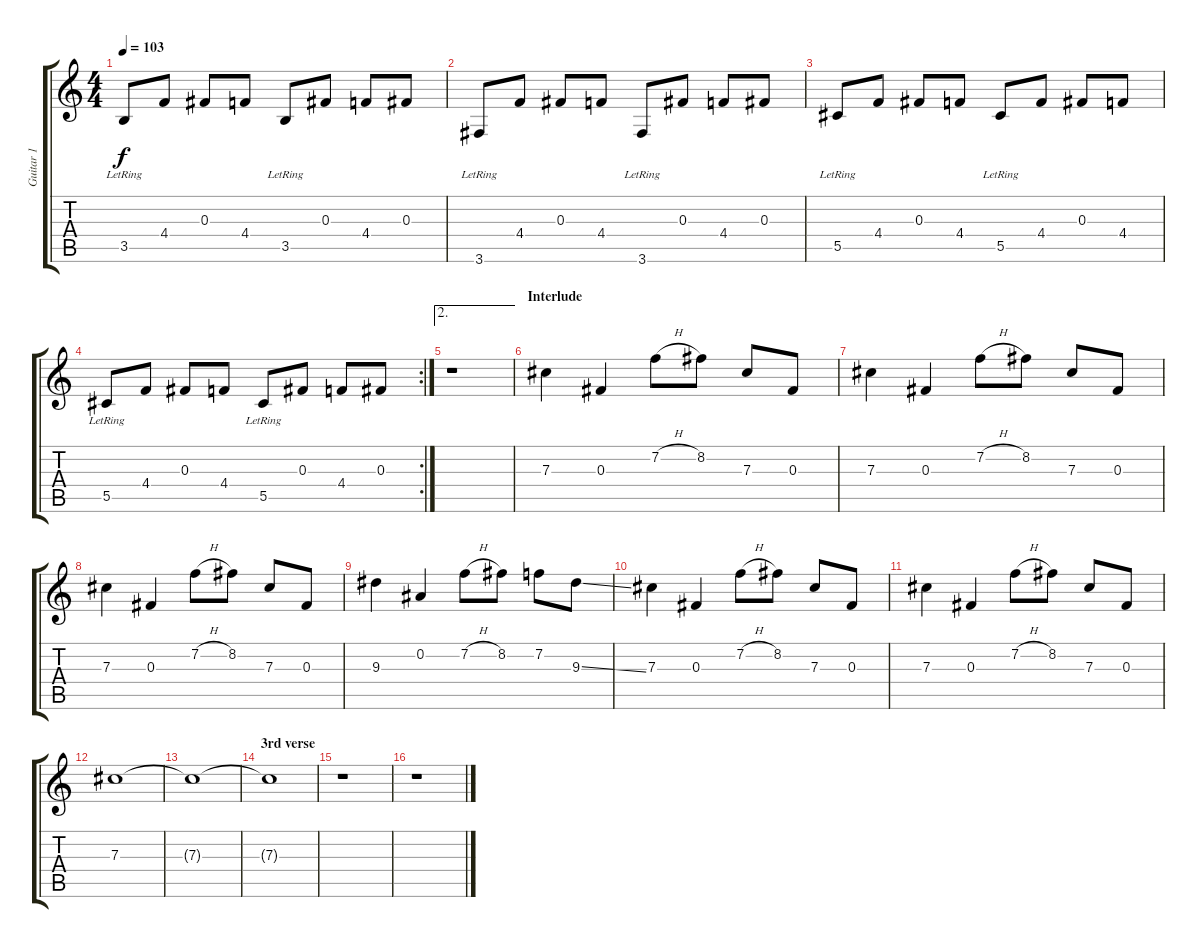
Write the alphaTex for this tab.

\track ("Guitar 1" "Guitar 1") {instrument electricguitarclean}
\staff {score tabs}
\tuning (Eb4 Bb3 Gb3 Db3 Ab2 Eb2) {hide}
\ts (4 4)
\tempo 103
\clef g2
\ks c
3.5{lr}.8{dy f} 4.4.8 0.3.8 4.4.8 3.5{lr}.8 0.3.8 4.4.8 0.3.8 |
3.6{lr}.8 4.4.8 0.3.8 4.4.8 3.6{lr}.8 0.3.8 4.4.8 0.3.8 |
5.5{lr}.8 4.4.8 0.3.8 4.4.8 5.5{lr}.8 4.4.8 0.3.8 4.4.8 |
\rc 2
5.5{lr}.8 4.4.8 0.3.8 4.4.8 5.5{lr}.8 0.3.8 4.4.8 0.3.8 |
\ae 2
r.1 |
\section ("" "Interlude")
7.3.4{volume 16 instrument distortionguitar} 0.3.4 7.2{h}.8 8.2.8 7.3.8 0.3.8 |
7.3.4{instrument distortionguitar} 0.3.4 7.2{h}.8 8.2.8 7.3.8 0.3.8 |
7.3.4{instrument distortionguitar} 0.3.4 7.2{h}.8 8.2.8 7.3.8 0.3.8 |
9.3.4{instrument distortionguitar} 0.2.4 7.2{h}.8 8.2.8 7.2.8 9.3{ss}.8 |
7.3.4{instrument distortionguitar} 0.3.4 7.2{h}.8 8.2.8 7.3.8 0.3.8 |
7.3.4{instrument distortionguitar} 0.3.4 7.2{h}.8 8.2.8 7.3.8 0.3.8 |
7.3.1 |
7.3{t}.1 |
\section ("" "3rd verse")
7.3{t}.1 |
r.1 |
r.1
